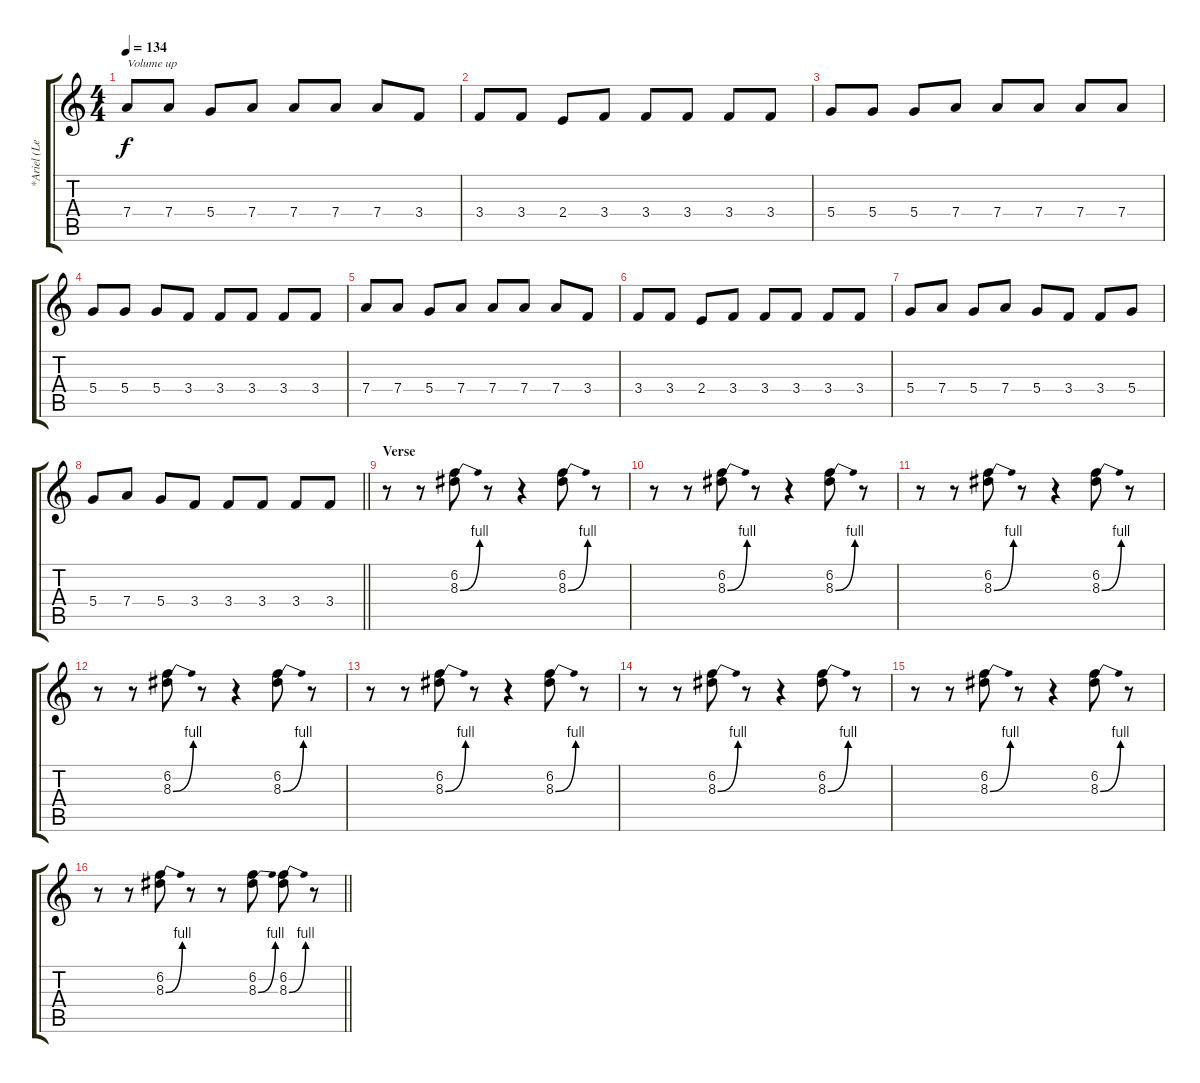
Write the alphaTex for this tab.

\track ("*Ariel (Lead Guitar)]" "*Ariel (Le") {instrument overdrivenguitar}
\staff {score tabs}
\tuning (E4 B3 G3 D3 A2 E2) {hide}
\ts (4 4)
\section ("" "")
\tempo 134
\clef g2
\ks c
7.4.8{txt "Volume up" dy f volume 16} 7.4.8 5.4.8 7.4.8 7.4.8 7.4.8 7.4.8 3.4.8 |
3.4.8 3.4.8 2.4.8 3.4.8 3.4.8 3.4.8 3.4.8 3.4.8 |
5.4.8 5.4.8 5.4.8 7.4.8 7.4.8 7.4.8 7.4.8 7.4.8 |
5.4.8 5.4.8 5.4.8 3.4.8 3.4.8 3.4.8 3.4.8 3.4.8 |
7.4.8 7.4.8 5.4.8 7.4.8 7.4.8 7.4.8 7.4.8 3.4.8 |
3.4.8 3.4.8 2.4.8 3.4.8 3.4.8 3.4.8 3.4.8 3.4.8 |
5.4.8 7.4.8 5.4.8 7.4.8 5.4.8 3.4.8 3.4.8 5.4.8 |
\barLineRight lightlight
5.4.8 7.4.8 5.4.8 3.4.8 3.4.8 3.4.8 3.4.8 3.4.8 |
\section ("" "Verse")
r.8 r.8 (6.2 8.3{be (bend 0 0 60 4)}).8 r.8 r.4 (6.2 8.3{be (bend 0 0 60 4)}).8 r.8 |
r.8 r.8 (6.2 8.3{be (bend 0 0 60 4)}).8 r.8 r.4 (6.2 8.3{be (bend 0 0 60 4)}).8 r.8 |
r.8 r.8 (6.2 8.3{be (bend 0 0 60 4)}).8 r.8 r.4 (6.2 8.3{be (bend 0 0 60 4)}).8 r.8 |
r.8 r.8 (6.2 8.3{be (bend 0 0 60 4)}).8 r.8 r.4 (6.2 8.3{be (bend 0 0 60 4)}).8 r.8 |
r.8 r.8 (6.2 8.3{be (bend 0 0 60 4)}).8 r.8 r.4 (6.2 8.3{be (bend 0 0 60 4)}).8 r.8 |
r.8 r.8 (6.2 8.3{be (bend 0 0 60 4)}).8 r.8 r.4 (6.2 8.3{be (bend 0 0 60 4)}).8 r.8 |
r.8 r.8 (6.2 8.3{be (bend 0 0 60 4)}).8 r.8 r.4 (6.2 8.3{be (bend 0 0 60 4)}).8 r.8 |
\barLineRight lightlight
r.8 r.8 (6.2 8.3{be (bend 0 0 60 4)}).8 r.8 r.8 (6.2 8.3{be (bend 0 0 60 4)}).8 (6.2 8.3{be (bend 0 0 60 4)}).8 r.8
